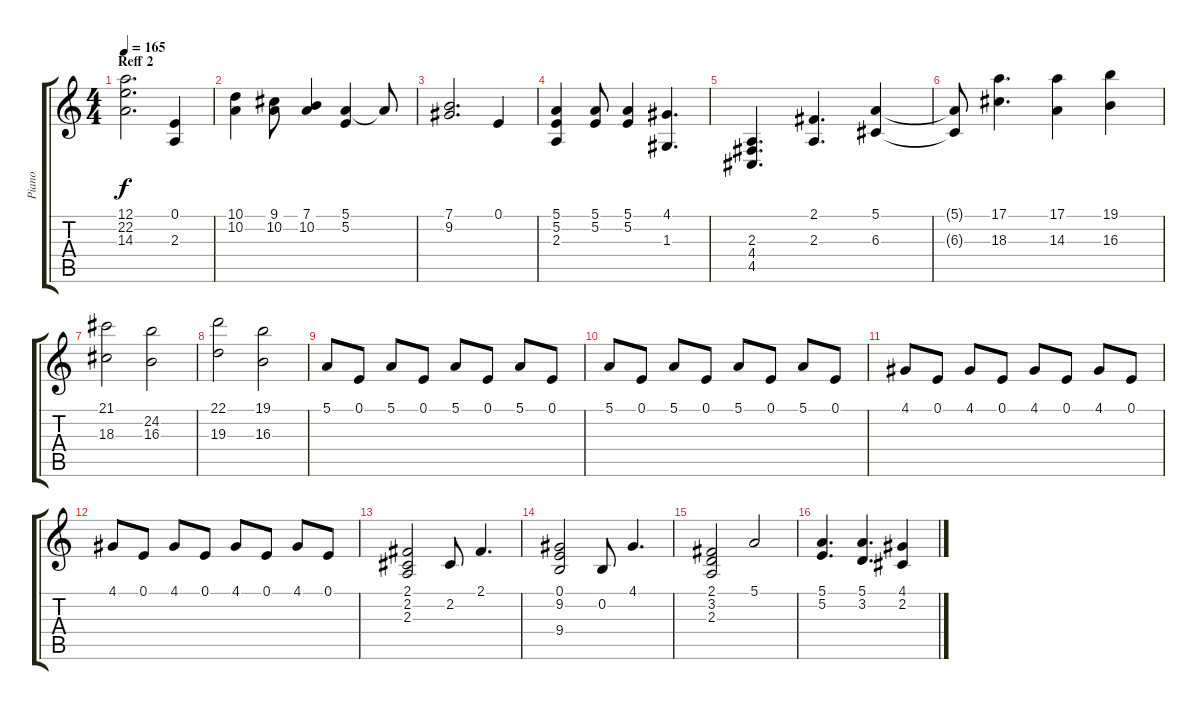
\track ("Piano" "Piano") {instrument acousticgrandpiano}
\staff {score tabs}
\tuning (E4 B3 G3 D3 A2 E2) {hide}
\ts (4 4)
\section ("" "Reff 2")
\tempo 165
\clef g2
\ks c
(12.1 22.2 14.3).2{d dy f} (0.1 2.3).4 |
(10.1 10.2).4 (9.1 10.2).8 (7.1 10.2).4 (5.1 5.2).4 5.1{t}.8 |
(7.1 9.2).2{d} 0.1.4 |
(5.1 5.2 2.3).4 (5.1 5.2).8 (5.1 5.2).4 (4.1 1.3).4{d} |
(2.3 4.4 4.5).4{d} (2.1 2.3).4{d} (5.1 6.3).4 |
(5.1{t} 6.3{t}).8 (17.1 18.3).4{d} (17.1 14.3).4 (19.1 16.3).4 |
(21.1 18.3).2 (24.2 16.3).2 |
(22.1 19.3).2 (19.1 16.3).2 |
5.1.8 0.1.8 5.1.8 0.1.8 5.1.8 0.1.8 5.1.8 0.1.8 |
5.1.8 0.1.8 5.1.8 0.1.8 5.1.8 0.1.8 5.1.8 0.1.8 |
4.1.8 0.1.8 4.1.8 0.1.8 4.1.8 0.1.8 4.1.8 0.1.8 |
4.1.8 0.1.8 4.1.8 0.1.8 4.1.8 0.1.8 4.1.8 0.1.8 |
(2.1 2.2 2.3).2 2.2.8 2.1.4{d} |
(0.1 9.2 9.4).2 0.2.8 4.1.4{d} |
(2.1 3.2 2.3).2 5.1.2 |
(5.1 5.2).4{d} (5.1 3.2).4{d} (4.1 2.2).4
